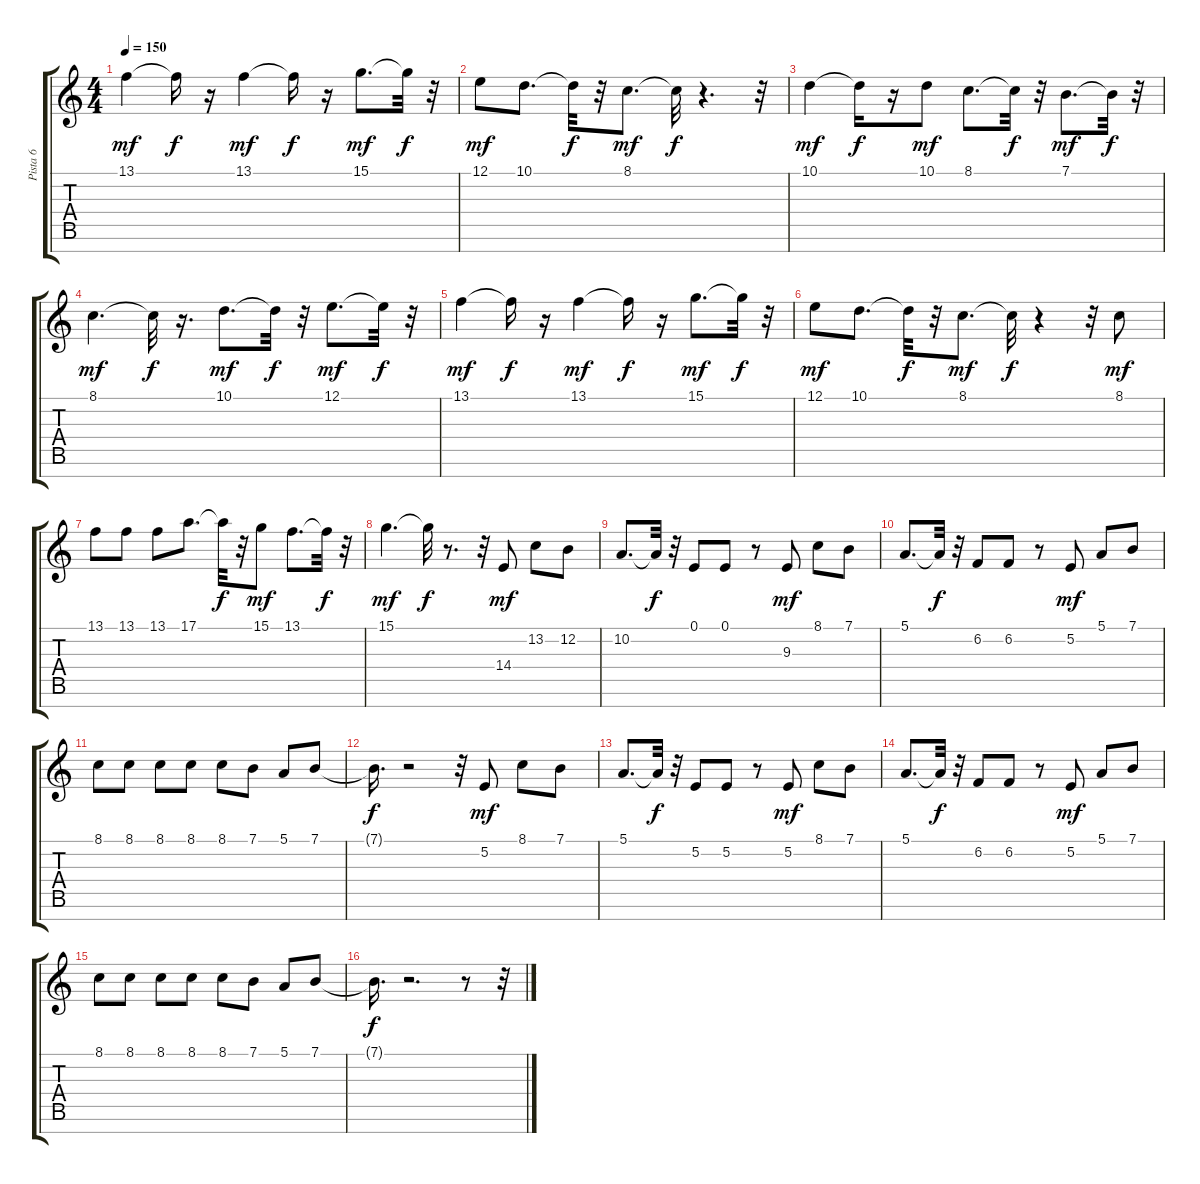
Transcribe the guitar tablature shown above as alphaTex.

\track ("Pista 6" "Pista 6") {instrument panflute}
\staff {score tabs}
\tuning (E4 B3 G3 D3 A2 E2 B1) {hide}
\ts (4 4)
\tempo 150
\clef g2
\ks c
13.1.4{dy mf} 13.1{t}.16{dy f} r.16 13.1.4{dy mf} 13.1{t}.16{dy f} r.16 15.1.8{d dy mf} 15.1{t}.32{dy f} r.32 |
12.1.8{dy mf} 10.1.8{d} 10.1{t}.32{dy f} r.32 8.1.8{d dy mf} 8.1{t}.32{dy f} r.4{d} r.32 |
10.1.4{dy mf} 10.1{t}.16{dy f} r.16 10.1.8{dy mf} 8.1.8{d} 8.1{t}.32{dy f} r.32 7.1.8{d dy mf} 7.1{t}.32{dy f} r.32 |
8.1.4{d dy mf} 8.1{t}.32{dy f} r.16{d} 10.1.8{d dy mf} 10.1{t}.32{dy f} r.32 12.1.8{d dy mf} 12.1{t}.32{dy f} r.32 |
13.1.4{dy mf} 13.1{t}.16{dy f} r.16 13.1.4{dy mf} 13.1{t}.16{dy f} r.16 15.1.8{d dy mf} 15.1{t}.32{dy f} r.32 |
12.1.8{dy mf} 10.1.8{d} 10.1{t}.32{dy f} r.32 8.1.8{d dy mf} 8.1{t}.32{dy f} r.4 r.32 8.1.8{dy mf} |
13.1.8 13.1.8 13.1.8 17.1.8{d} 17.1{t}.32{dy f} r.32 15.1.8{dy mf} 13.1.8{d} 13.1{t}.32{dy f} r.32 |
15.1.4{d dy mf} 15.1{t}.32{dy f} r.8{d} r.32 14.4.8{dy mf} 13.2.8 12.2.8 |
10.2.8{d} 10.2{t}.32{dy f} r.32 0.1.8 0.1.8 r.8 9.3.8{dy mf} 8.1.8 7.1.8 |
5.1.8{d} 5.1{t}.32{dy f} r.32 6.2.8 6.2.8 r.8 5.2.8{dy mf} 5.1.8 7.1.8 |
8.1.8 8.1.8 8.1.8 8.1.8 8.1.8 7.1.8 5.1.8 7.1.8 |
7.1{t}.16{d dy f} r.2 r.32 5.2.8{dy mf} 8.1.8 7.1.8 |
5.1.8{d} 5.1{t}.32{dy f} r.32 5.2.8 5.2.8 r.8 5.2.8{dy mf} 8.1.8 7.1.8 |
5.1.8{d} 5.1{t}.32{dy f} r.32 6.2.8 6.2.8 r.8 5.2.8{dy mf} 5.1.8 7.1.8 |
8.1.8 8.1.8 8.1.8 8.1.8 8.1.8 7.1.8 5.1.8 7.1.8 |
7.1{t}.16{d dy f} r.2{d} r.8 r.32
